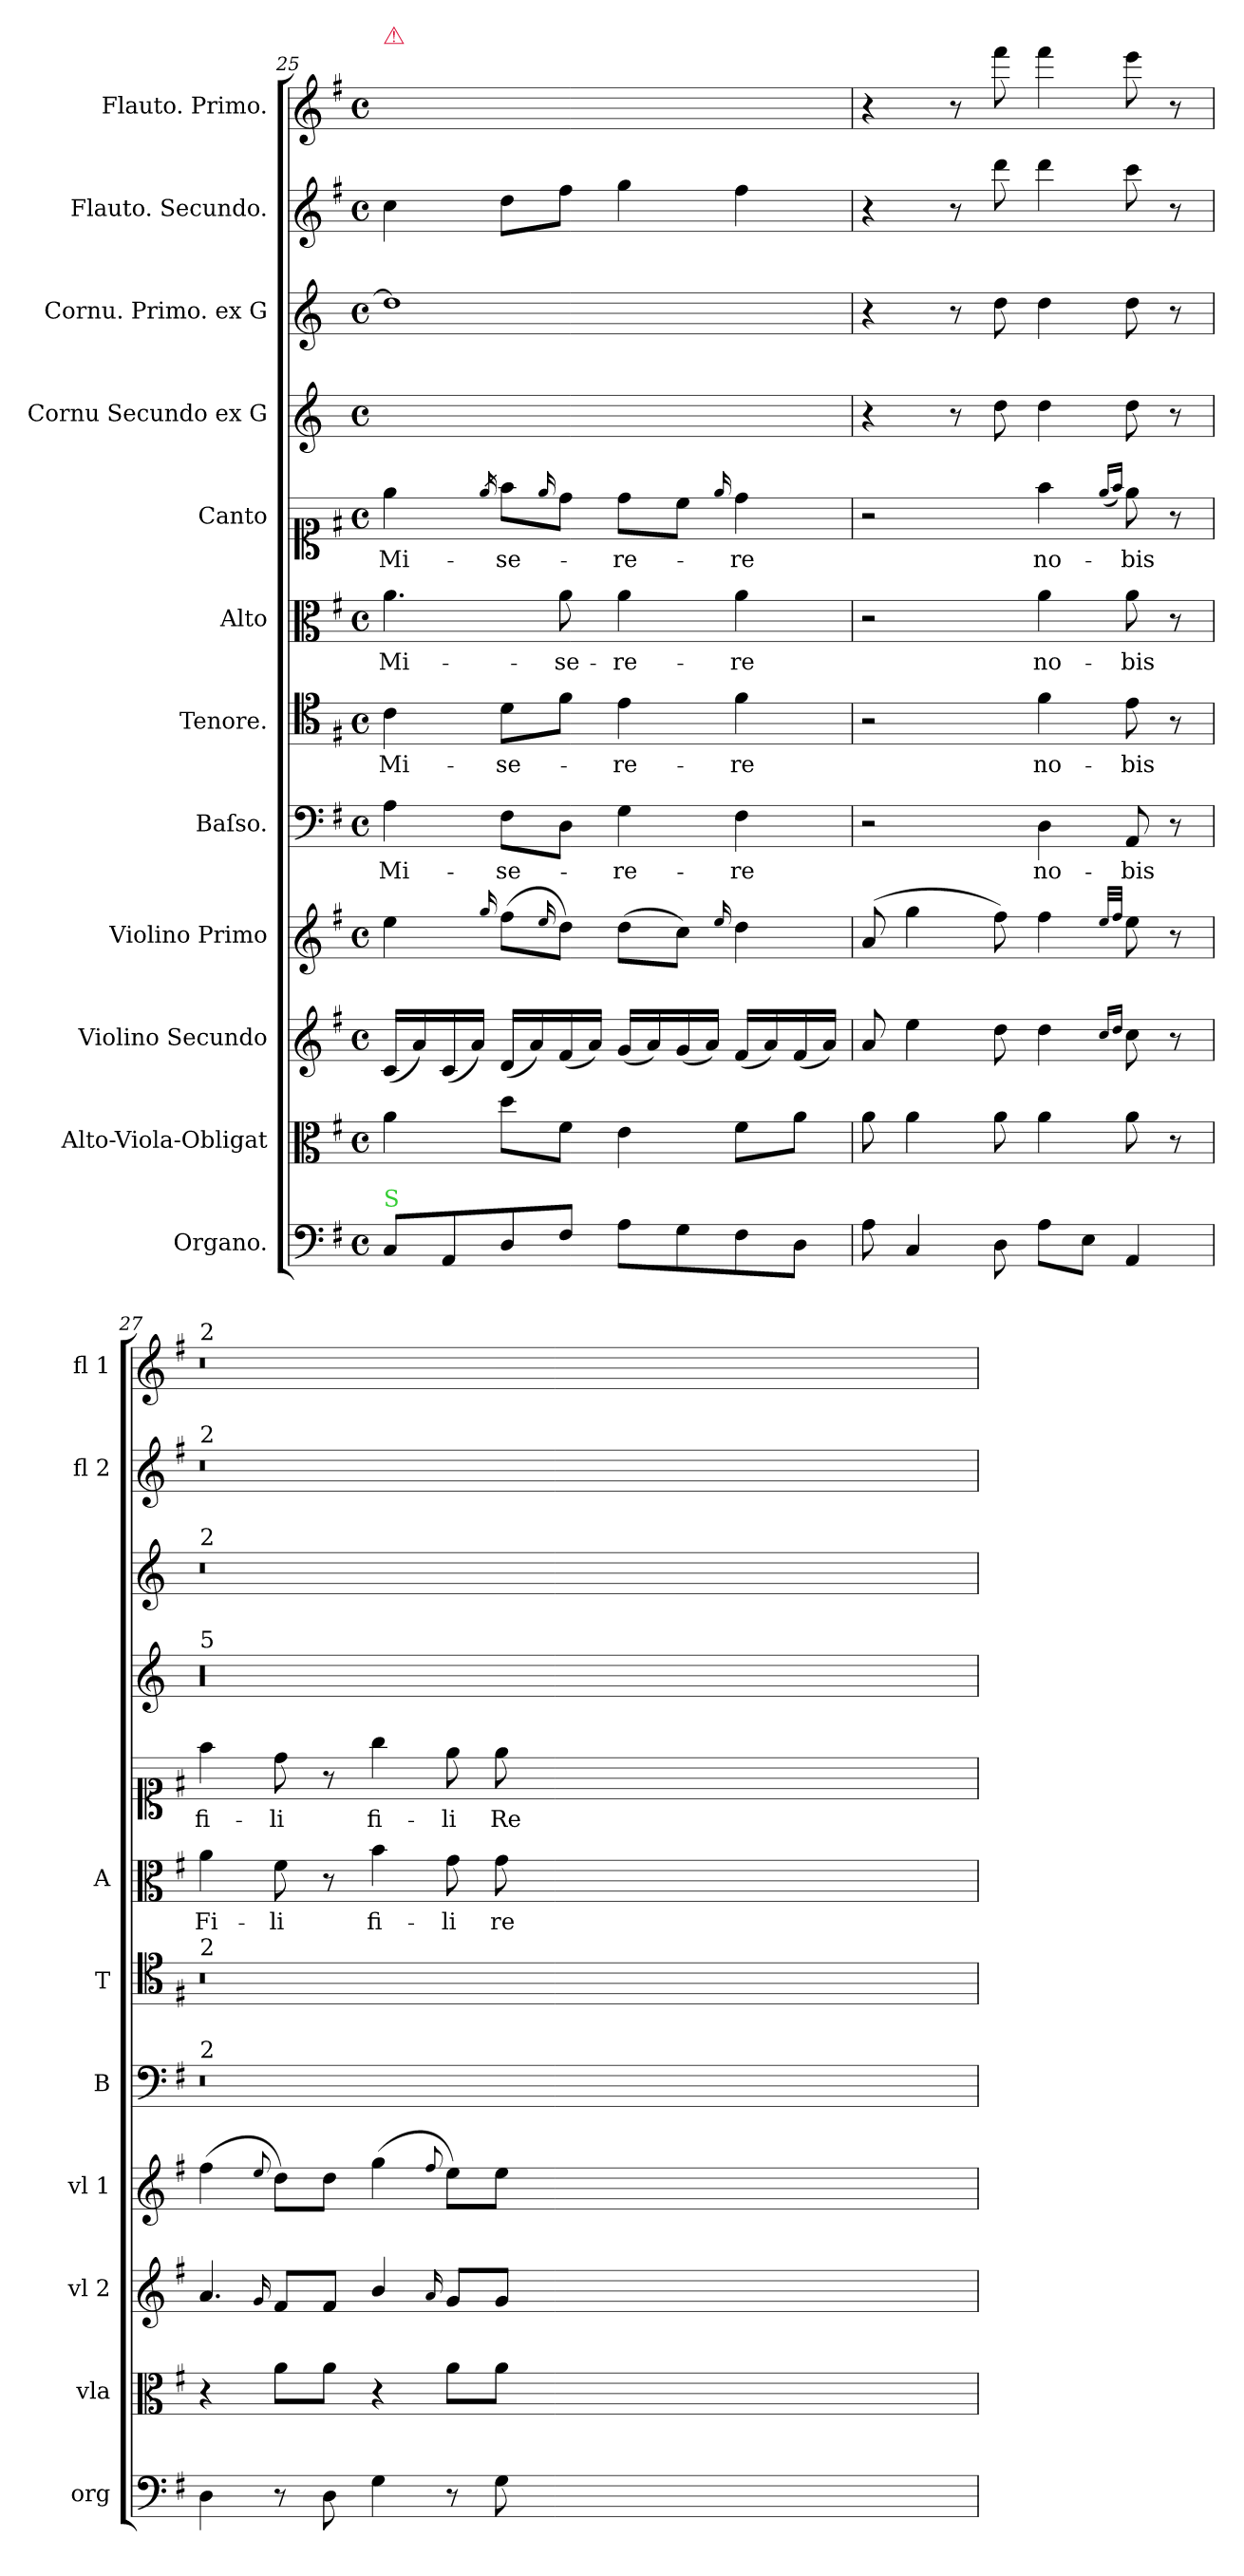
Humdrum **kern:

**kern	**dynam	**kern	**kern	**dynam	**kern	**dynam	**kern	**text	**kern	**text	**kern	**text	**kern	**text	**kern	**kern	**kern	**kern
*part12	*part12	*part11	*part10	*part10	*part9	*part9	*part8	*part8	*part7	*part7	*part6	*part6	*part5	*part5	*part4	*part3	*part2	*part1
*staff12	*staff12	*staff11	*staff10	*staff10	*staff9	*staff9	*staff8	*staff8	*staff7	*staff7	*staff6	*staff6	*staff5	*staff5	*staff4	*staff3	*staff2	*staff1
*I"Organo.	*	*I"Alto-Viola-Obligat	*I"Violino Secundo	*	*I"Violino Primo	*	*I"Baſso.	*	*I"Tenore.	*	*I"Alto	*	*I"Canto	*	*I"Cornu Secundo ex G	*I"Cornu. Primo. ex G	*I"Flauto. Secundo.	*I"Flauto. Primo.
*I'org	*	*I'vla	*I'vl 2	*	*I'vl 1	*	*I'B	*	*I'T	*	*I'A	*	*	*	*	*	*I'fl 2	*I'fl 1
*clefF4	*	*clefC3	*clefG2	*	*clefG2	*	*clefF4	*	*clefC4	*	*clefC3	*	*clefC1	*	*clefG2	*clefG2	*clefG2	*clefG2
*	*	*	*	*	*	*	*	*	*	*	*	*	*	*	*ITrd3c5	*ITrd3c5	*	*
*k[f#]	*	*k[f#]	*k[f#]	*	*k[f#]	*	*k[f#]	*	*k[f#]	*	*k[f#]	*	*k[f#]	*	*k[f#]	*k[f#]	*k[f#]	*k[f#]
*G:	*	*G:	*G:	*	*G:	*	*G:	*	*G:	*	*G:	*	*G:	*	*G:	*G:	*G:	*G:
*M4/4	*	*M4/4	*M4/4	*	*M4/4	*	*M4/4	*	*M4/4	*	*M4/4	*	*M4/4	*	*M4/4	*M4/4	*M4/4	*M4/4
*met(c)	*	*met(c)	*met(c)	*	*met(c)	*	*met(c)	*	*met(c)	*	*met(c)	*	*met(c)	*	*met(c)	*met(c)	*met(c)	*met(c)
=25	=25	=25	=25	=25	=25	=25	=25	=25	=25	=25	=25	=25	=25	=25	=25	=25	=25	=25
!	!	!	!	!	!	!	!	!	!	!	!	!	!	!	!	!	!	!LO:TX:a:color=crimson:t=⚠
!LO:TX:a:color=limegreen:t=S	!	!	!	!	!	!	!	!	!	!	!	!	!	!	!	!	!	!
8C/L	.	4a\	(16c/LL	.	4ee\	.	4A\	Mi-	4c\	Mi-	4.a\	Mi-	4ee\	Mi-	1ryy	1a]	4cc\	4eee\yy
.	.	.	16a/)	.	.	.	.	.	.	.	.	.	.	.	.	.	.	.
8AA/	.	.	(16c/	.	.	.	.	.	.	.	.	.	.	.	.	.	.	.
.	.	.	16a/JJ)	.	.	.	.	.	.	.	.	.	.	.	.	.	.	.
.	.	.	.	.	16qqgg/	.	.	.	.	.	.	.	16qee/	.	.	.	.	.
8D/	.	8dd\L	(16d/LL	.	(8ff#\L	.	8F#\L	-se-	8d\L	-se-	.	.	8ff#\L	-se-	.	.	8dd\L	(8fff#\Lyy
.	.	.	16a/)	.	.	.	.	.	.	.	.	.	.	.	.	.	.	.
.	.	.	.	.	16qqee/	.	.	.	.	.	.	.	16qqee/	.	.	.	.	.
8F#/J	.	8f#\J	(16f#/	.	8dd\J)	.	8D\J	.	8f#\J	.	8a\	-se-	8dd\J	.	.	.	8ff#\J	8ddd\Jyy)
.	.	.	16a/JJ)	.	.	.	.	.	.	.	.	.	.	.	.	.	.	.
8A\L	.	4e\	(16g/LL	.	(8dd\L	.	4G\	-re-	4e\	-re-	4a\	-re-	8dd\L	-re-	.	.	4gg\	(8ddd\Lyy
.	.	.	16a/)	.	.	.	.	.	.	.	.	.	.	.	.	.	.	.
8G\	.	.	(16g/	.	8cc\J)	.	.	.	.	.	.	.	8cc\J	.	.	.	.	8ccc#X\Jyy)
.	.	.	16a/JJ)	.	.	.	.	.	.	.	.	.	.	.	.	.	.	.
.	.	.	.	.	16qqee/	.	.	.	.	.	.	.	16qqee/	.	.	.	.	.
8F#\	.	8f#\L	(16f#/LL	.	4dd\	.	4F#\	-re	4f#\	-re	4a\	-re	4dd\	-re	.	.	4ff#\	4ddd\yy
.	.	.	16a/)	.	.	.	.	.	.	.	.	.	.	.	.	.	.	.
8D\J	.	8a\J	(16f#/	.	.	.	.	.	.	.	.	.	.	.	.	.	.	.
.	.	.	16a/JJ)	.	.	.	.	.	.	.	.	.	.	.	.	.	.	.
=26	=26	=26	=26	=26	=26	=26	=26	=26	=26	=26	=26	=26	=26	=26	=26	=26	=26	=26
8A\	.	8a\	8a/	.	(8a/	.	2r	.	2r	.	2r	.	2r	.	4r	4r	4r	4r
4C/	.	4a\	4ee\	.	4gg\	.	.	.	.	.	.	.	.	.	.	.	.	.
.	.	.	.	.	.	.	.	.	.	.	.	.	.	.	8r	8r	8r	8r
8D\	.	8a\	8dd\	.	8ff#\)	.	.	.	.	.	.	.	.	.	8a\	8a\	8ddd\	8fff#\
8A\L	.	4a\	4dd\	.	4ff#\	.	4D\	no-	4f#\	no-	4a\	no-	4ff#\	no-	4a\	4a\	4ddd\	4fff#\
8E\J	.	.	.	.	.	.	.	.	.	.	.	.	.	.	.	.	.	.
.	.	.	16qqcc/LL	.	32qqee/LLL	.	.	.	.	.	.	.	(<16qqee/LL	.	.	.	.	.
.	.	.	16qqdd/JJ	.	32qqff#/JJJ	.	.	.	.	.	.	.	16qqff#/JJ)	.	.	.	.	.
4AA/	.	8a\	8cc\	.	8ee\	.	8AA/	-bis	8e\	-bis	8a\	-bis	8ee\	-bis	8a\	8a\	8ccc\	8eee\
.	.	8r	8r	.	8r	.	8r	.	8r	.	8r	.	8r	.	8r	8r	8r	8r
=27	=27	=27	=27	=27	=27	=27	=27	=27	=27	=27	=27	=27	=27	=27	=27	=27	=27	=27
!	!	!	!	!	!	!	!	!	!	!	!	!	!	!	!	!	!	!LO:TX:a:t=2
!	!	!	!	!	!	!	!	!	!	!	!	!	!	!	!	!	!LO:TX:a:t=2	!
!	!	!	!	!	!	!	!	!	!	!	!	!	!	!	!	!LO:TX:a:t=2	!	!
!	!	!	!	!	!	!	!	!	!	!	!	!	!	!	!LO:TX:a:t=5	!	!	!
!	!	!	!	!	!	!	!	!	!LO:TX:a:t=2	!	!	!	!	!	!	!	!	!
!	!	!	!	!	!	!	!LO:TX:a:t=2	!	!	!	!	!	!	!	!	!	!	!
!	!LO:DY:b	!	!LO:N:vis=4.	!LO:DY:b	!	!LO:DY:b	!	!	!	!	!	!	!	!	!	!	!	!
4D\	piano	4r	4a/	piano	(4ff#\	piano	0r	.	0r	.	4a\	Fi-	4ff#\	fi-	00r	0r	0r	0r
.	.	.	16qqg/	.	8qqee/	.	.	.	.	.	.	.	.	.	.	.	.	.
8r	.	8a\L	8f#/L	.	8dd\L)	.	.	.	.	.	8f#\	-li	8dd\	-li	.	.	.	.
8D\	.	8a\J	8f#/J	.	8dd\J	.	.	.	.	.	8r	.	8r	.	.	.	.	.
4G\	.	4r	4b/	.	(4gg\	.	.	.	.	.	4b\	fi-	4gg\	fi-	.	.	.	.
.	.	.	16qqa/	.	8qqff#/	.	.	.	.	.	.	.	.	.	.	.	.	.
8r	.	8a\L	8g/L	.	8ee\L)	.	.	.	.	.	8g\	-li	8ee\	-li	.	.	.	.
8G\	.	8a\J	8g/J	.	8ee\J	.	.	.	.	.	8g\	re-	8ee\	Re-	.	.	.	.
0.ryy	.	0.ryy	0.ryy	.	0.ryy	.	.	.	.	.	0.ryy	.	0.ryy	.	.	.	.	.
.	.	.	.	.	.	.	0ryy	.	0ryy	.	.	.	.	.	.	0ryy	0ryy	0ryy
=	=	=	=	=	=	=	=	=	=	=	=	=	=	=	=	=	=	=
*-	*-	*-	*-	*-	*-	*-	*-	*-	*-	*-	*-	*-	*-	*-	*-	*-	*-	*-
